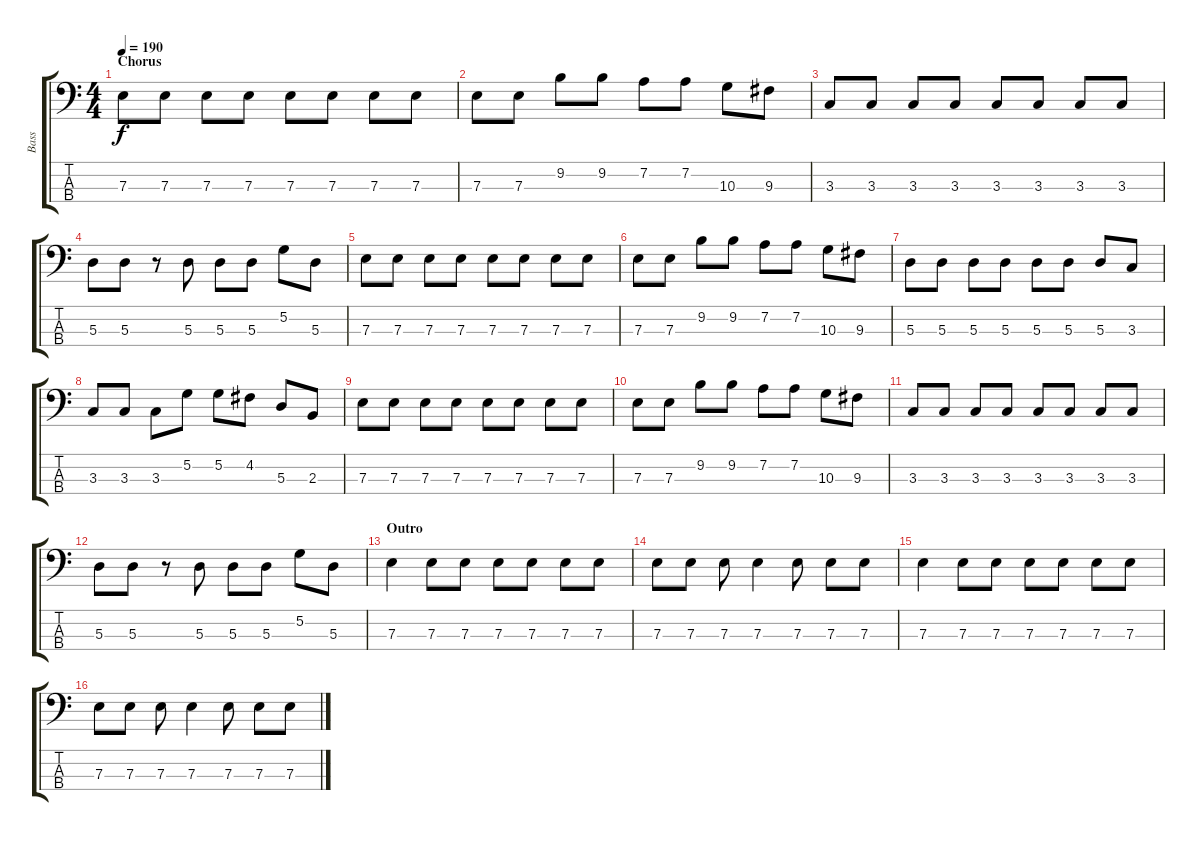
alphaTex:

\track ("Bass" "Bass") {instrument electricbassfinger}
\staff {score tabs}
\tuning (G2 D2 A1 E1) {hide}
\ts (4 4)
\section ("" "Chorus")
\tempo 190
\clef f4
\ks c
7.3.8{dy f} 7.3.8 7.3.8 7.3.8 7.3.8 7.3.8 7.3.8 7.3.8 |
7.3.8 7.3.8 9.2.8 9.2.8 7.2.8 7.2.8 10.3.8 9.3.8 |
3.3.8 3.3.8 3.3.8 3.3.8 3.3.8 3.3.8 3.3.8 3.3.8 |
5.3.8 5.3.8 r.8 5.3.8 5.3.8 5.3.8 5.2.8 5.3.8 |
7.3.8 7.3.8 7.3.8 7.3.8 7.3.8 7.3.8 7.3.8 7.3.8 |
7.3.8 7.3.8 9.2.8 9.2.8 7.2.8 7.2.8 10.3.8 9.3.8 |
5.3.8 5.3.8 5.3.8 5.3.8 5.3.8 5.3.8 5.3.8 3.3.8 |
3.3.8 3.3.8 3.3.8 5.2.8 5.2.8 4.2.8 5.3.8 2.3.8 |
7.3.8 7.3.8 7.3.8 7.3.8 7.3.8 7.3.8 7.3.8 7.3.8 |
7.3.8 7.3.8 9.2.8 9.2.8 7.2.8 7.2.8 10.3.8 9.3.8 |
3.3.8 3.3.8 3.3.8 3.3.8 3.3.8 3.3.8 3.3.8 3.3.8 |
5.3.8 5.3.8 r.8 5.3.8 5.3.8 5.3.8 5.2.8 5.3.8 |
\section ("" "Outro")
7.3.4 7.3.8 7.3.8 7.3.8 7.3.8 7.3.8 7.3.8 |
7.3.8 7.3.8 7.3.8 7.3.4 7.3.8 7.3.8 7.3.8 |
7.3.4 7.3.8 7.3.8 7.3.8 7.3.8 7.3.8 7.3.8 |
7.3.8 7.3.8 7.3.8 7.3.4 7.3.8 7.3.8 7.3.8
